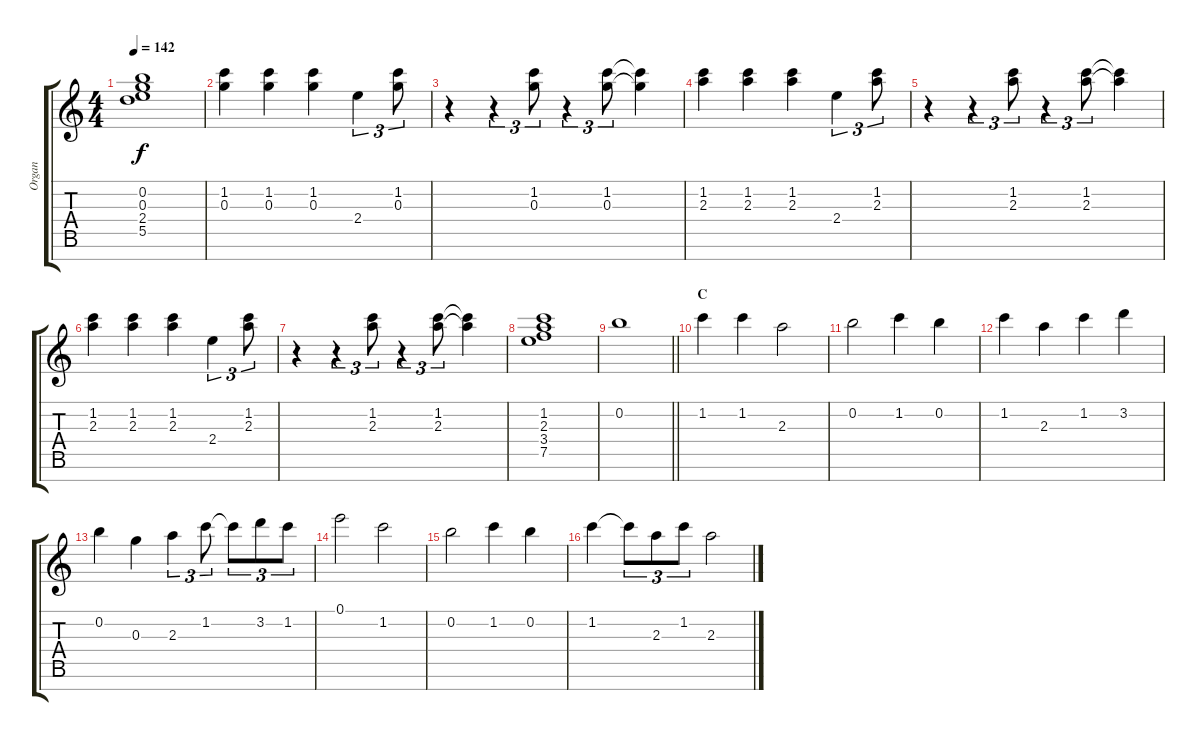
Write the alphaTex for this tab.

\track ("Organ" "Organ") {instrument rockorgan}
\staff {score tabs}
\tuning (E6 B5 G5 D5 A4 E4 B3) {hide}
\ts (4 4)
\tempo 142
\clef g2
\ks c
(0.2 0.3 2.4 5.5).1{dy f} |
(1.2 0.3).4 (1.2 0.3).4 (1.2 0.3).4 2.4.4{tu (3 2)} (1.2 0.3).8{tu (3 2)} |
r.4 r.4{tu (3 2)} (1.2 0.3).8{tu (3 2)} r.4{tu (3 2)} (1.2 0.3).8{tu (3 2)} (1.2{t} 0.3{t}).4 |
(1.2 2.3).4 (1.2 2.3).4 (1.2 2.3).4 2.4.4{tu (3 2)} (1.2 2.3).8{tu (3 2)} |
r.4 r.4{tu (3 2)} (1.2 2.3).8{tu (3 2)} r.4{tu (3 2)} (1.2 2.3).8{tu (3 2)} (1.2{t} 2.3{t}).4 |
(1.2 2.3).4 (1.2 2.3).4 (1.2 2.3).4 2.4.4{tu (3 2)} (1.2 2.3).8{tu (3 2)} |
r.4 r.4{tu (3 2)} (1.2 2.3).8{tu (3 2)} r.4{tu (3 2)} (1.2 2.3).8{tu (3 2)} (1.2{t} 2.3{t}).4 |
(1.2 2.3 3.4 7.5).1 |
\barLineRight lightlight
0.2.1 |
\section ("" "C")
1.2.4 1.2.4 2.3.2 |
0.2.2 1.2.4 0.2.4 |
1.2.4 2.3.4 1.2.4 3.2.4 |
0.2.4 0.3.4 2.3.4{tu (3 2)} 1.2.8{tu (3 2)} 1.2{t}.8{tu (3 2)} 3.2.8{tu (3 2)} 1.2.8{tu (3 2)} |
0.1.2 1.2.2 |
0.2.2 1.2.4 0.2.4 |
1.2.4 1.2{t}.8{tu (3 2)} 2.3.8{tu (3 2)} 1.2.8{tu (3 2)} 2.3.2
